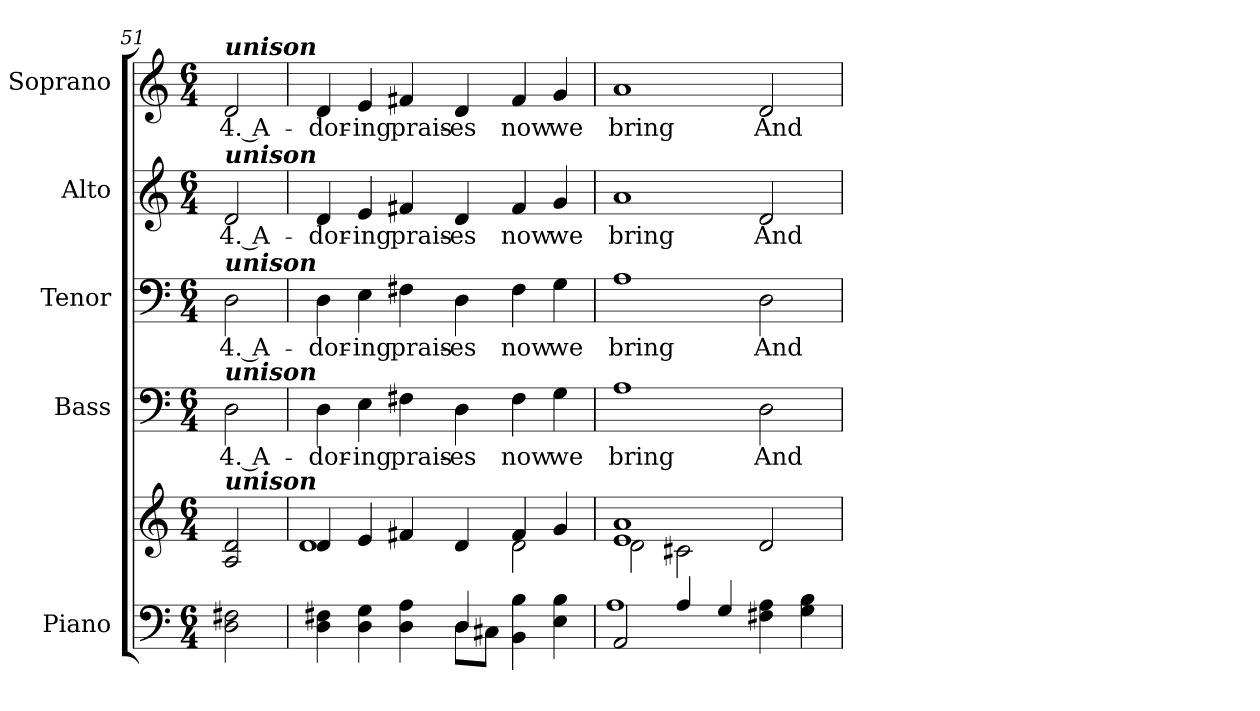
**kern	**kern	**kern	**text	**kern	**text	**kern	**text	**kern	**text
*part5	*part5	*part4	*part4	*part3	*part3	*part2	*part2	*part1	*part1
*staff6	*staff5	*staff4	*staff4	*staff3	*staff3	*staff2	*staff2	*staff1	*staff1
*I"Piano	*	*I"Bass	*	*I"Tenor	*	*I"Alto	*	*I"Soprano	*
*I'Pno.	*	*I'B.	*	*I'T.	*	*I'A.	*	*I'S.	*
!!LO:PB:g=z
*clefF4	*clefG2	*clefF4	*	*clefF4	*	*clefG2	*	*clefG2	*
*k[]	*k[]	*k[]	*	*k[]	*	*k[]	*	*k[]	*
*C:	*C:	*C:	*	*C:	*	*C:	*	*C:	*
*M6/4	*M6/4	*M6/4	*	*M6/4	*	*M6/4	*	*M6/4	*
=51	=51	=51	=51	=51	=51	=51	=51	=51	=51
!	!	!	!LO:LY:b:color=#000000	!	!	!	!	!	!
!	!	!	!	!	!LO:LY:b:color=#000000	!	!	!	!
!	!	!	!	!	!	!	!LO:LY:b:color=#000000	!	!
!	!	!	!	!	!	!	!	!LO:TX:a:Bi:t=unison	!
!	!	!	!	!	!	!LO:TX:a:Bi:t=unison	!	!	!
!	!	!	!	!LO:TX:a:Bi:t=unison	!	!	!	!	!
!	!	!LO:TX:a:Bi:t=unison	!	!	!	!	!	!	!
!	!LO:TX:a:Bi:t=unison	!	!	!	!	!	!	!	!
!	!	!	!	!	!	!	!	!	!LO:LY:b:color=#000000
2Di\ 2F#Xi	2Ai/ 2di	2Di\	4. A-	2Di\	4. A-	2di/	4. A-	2di/	4. A-
=52	=52	=52	=52	=52	=52	=52	=52	=52	=52
*^	*^	*	*	*	*	*	*	*	*
!	!	!	!	!	!LO:LY:b:color=#000000	!	!	!	!	!	!
!	!	!	!	!	!	!	!LO:LY:b:color=#000000	!	!	!	!
!	!	!	!	!	!	!	!	!	!LO:LY:b:color=#000000	!	!
!	!	!	!	!	!	!	!	!	!	!	!LO:LY:b:color=#000000
4Di\ 4F#Xi	2.ryy	4di/	1di	4Di\	-dor-	4Di\	-dor-	4di/	-dor-	4di/	-dor-
!	!	!	!	!	!LO:LY:b:color=#000000	!	!	!	!	!	!
!	!	!	!	!	!	!	!LO:LY:b:color=#000000	!	!	!	!
!	!	!	!	!	!	!	!	!	!LO:LY:b:color=#000000	!	!
!	!	!	!	!	!	!	!	!	!	!	!LO:LY:b:color=#000000
4Di\ 4Gi	.	4ei/	.	4Ei\	-ing	4Ei\	-ing	4ei/	-ing	4ei/	-ing
!	!	!	!	!	!LO:LY:b:color=#000000	!	!	!	!	!	!
!	!	!	!	!	!	!	!LO:LY:b:color=#000000	!	!	!	!
!	!	!	!	!	!	!	!	!	!LO:LY:b:color=#000000	!	!
!	!	!	!	!	!	!	!	!	!	!	!LO:LY:b:color=#000000
4Di\ 4Ai	.	4f#Xi/	.	4F#Xi\	prais-	4F#Xi\	prais-	4f#Xi/	prais-	4f#Xi/	prais-
!	!	!	!	!	!LO:LY:b:color=#000000	!	!	!	!	!	!
!	!	!	!	!	!	!	!LO:LY:b:color=#000000	!	!	!	!
!	!	!	!	!	!	!	!	!	!LO:LY:b:color=#000000	!	!
!	!	!	!	!	!	!	!	!	!	!	!LO:LY:b:color=#000000
4Di/	8Di\L	4di/	.	4Di\	-es	4Di\	-es	4di/	-es	4di/	-es
.	8C#Xi\J	.	.	.	.	.	.	.	.	.	.
!	!	!	!	!	!LO:LY:b:color=#000000	!	!	!	!	!	!
!	!	!	!	!	!	!	!LO:LY:b:color=#000000	!	!	!	!
!	!	!	!	!	!	!	!	!	!LO:LY:b:color=#000000	!	!
!	!	!	!	!	!	!	!	!	!	!	!LO:LY:b:color=#000000
4BBi\ 4Bi	4ryy	4f#i/	2di\	4F#i\	now	4F#i\	now	4f#i/	now	4f#i/	now
!	!	!	!	!	!LO:LY:b:color=#000000	!	!	!	!	!	!
!	!	!	!	!	!	!	!LO:LY:b:color=#000000	!	!	!	!
!	!	!	!	!	!	!	!	!	!LO:LY:b:color=#000000	!	!
!	!	!	!	!	!	!	!	!	!	!	!LO:LY:b:color=#000000
4Ei\ 4Bi	4ryy	4gi/	.	4Gi\	we	4Gi\	we	4gi/	we	4gi/	we
=53	=53	=53	=53	=53	=53	=53	=53	=53	=53	=53	=53
!	!	!	!	!	!LO:LY:b:color=#000000	!	!	!	!	!	!
!	!	!	!	!	!	!	!LO:LY:b:color=#000000	!	!	!	!
!	!	!	!	!	!	!	!	!	!LO:LY:b:color=#000000	!	!
!	!	!	!	!	!	!	!	!	!	!	!LO:LY:b:color=#000000
2AAi/	1Ai	1ei 1ai	2di\	1Ai	bring	1Ai	bring	1ai	bring	1ai	bring
4Ai/	.	.	2c#Xi\	.	.	.	.	.	.	.	.
4Gi/	.	.	.	.	.	.	.	.	.	.	.
!	!	!	!	!	!LO:LY:b:color=#000000	!	!	!	!	!	!
!	!	!	!	!	!	!	!LO:LY:b:color=#000000	!	!	!	!
!	!	!	!	!	!	!	!	!	!LO:LY:b:color=#000000	!	!
!	!	!	!	!	!	!	!	!	!	!	!LO:LY:b:color=#000000
4F#Xi\ 4Ai	4ryy	2di/	4ryy	2Di\	And	2Di\	And	2di/	And	2di/	And
4Gi\ 4Bi	4ryy	.	4ryy	.	.	.	.	.	.	.	.
*v	*v	*	*	*	*	*	*	*	*	*	*
*	*v	*v	*	*	*	*	*	*	*	*
=	=	=	=	=	=	=	=	=	=
*-	*-	*-	*-	*-	*-	*-	*-	*-	*-
